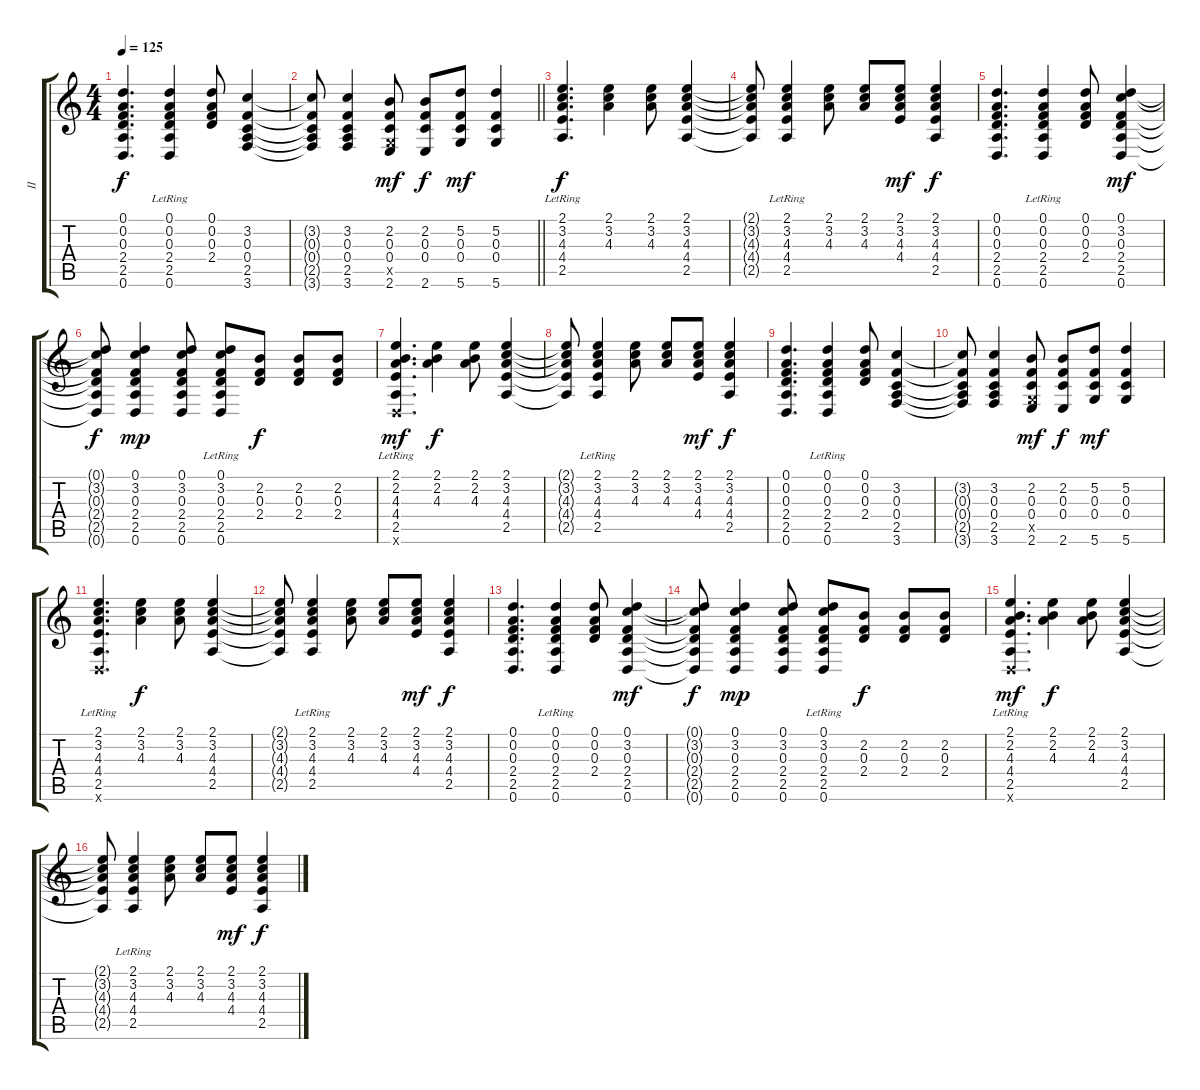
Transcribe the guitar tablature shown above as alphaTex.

\track ("II" "II") {instrument distortionguitar}
\staff {score tabs}
\tuning (D4 A3 F3 C3 G2 D2) {hide}
\ts (4 4)
\tempo 125
\clef g2
\ks c
(0.1 0.2 0.3 2.4 2.5 0.6).4{d dy f} (0.1 0.2 0.3 2.4 2.5{lr} 0.6{lr}).4 (0.1 0.2 0.3 2.4).8 (3.2 0.3 0.4 2.5 3.6).4 |
\barLineRight lightlight
(3.2{t} 0.3{t} 0.4{t} 2.5{t} 3.6{t}).8 (3.2 0.3 0.4 2.5 3.6).4 (2.2 0.3 0.4 0.5{x} 2.6).8{dy mf} (2.2 0.3 0.4 2.6).8{dy f} (5.2 0.3 0.4 5.6).8{dy mf} (5.2 0.3 0.4 5.6).4 |
\section ("" "")
(2.1 3.2 4.3 4.4{lr} 2.5{lr}).4{d dy f volume 13} (2.1 3.2 4.3).4 (2.1 3.2 4.3).8 (2.1 3.2 4.3 4.4 2.5).4 |
(2.1{t} 3.2{t} 4.3{t} 4.4{t} 2.5{t}).8 (2.1 3.2 4.3 4.4{lr} 2.5{lr}).4 (2.1 3.2 4.3).8 (2.1 3.2 4.3).8 (2.1 3.2 4.3 4.4).8{dy mf} (2.1 3.2 4.3 4.4 2.5).4{dy f} |
(0.1 0.2 0.3 2.4 2.5 0.6).4{d} (0.1 0.2 0.3 2.4 2.5{lr} 0.6{lr}).4 (0.1 0.2 0.3 2.4).8 (0.1 3.2 0.3 2.4 2.5 0.6).4{dy mf} |
(0.1{t} 3.2{t} 0.3{t} 2.4{t} 2.5{t} 0.6{t}).8{dy f} (0.1 3.2 0.3 2.4 2.5 0.6).4{dy mp} (0.1 3.2 0.3 2.4 2.5 0.6).8 (0.1{lr} 3.2 0.3 2.4 2.5{lr} 0.6{lr}).8 (2.2 0.3 2.4).8{dy f} (2.2 0.3 2.4).8 (2.2 0.3 2.4).8 |
(2.1 2.2 4.3 4.4{lr} 2.5{lr} 0.6{x}).4{d dy mf} (2.1 2.2 4.3).4{dy f} (2.1 2.2 4.3).8 (2.1 3.2 4.3 4.4 2.5).4 |
(2.1{t} 3.2{t} 4.3{t} 4.4{t} 2.5{t}).8 (2.1 3.2 4.3 4.4{lr} 2.5{lr}).4 (2.1 3.2 4.3).8 (2.1 3.2 4.3).8 (2.1 3.2 4.3 4.4).8{dy mf} (2.1 3.2 4.3 4.4 2.5).4{dy f} |
(0.1 0.2 0.3 2.4 2.5 0.6).4{d} (0.1 0.2 0.3 2.4 2.5{lr} 0.6{lr}).4 (0.1 0.2 0.3 2.4).8 (3.2 0.3 0.4 2.5 3.6).4 |
(3.2{t} 0.3{t} 0.4{t} 2.5{t} 3.6{t}).8 (3.2 0.3 0.4 2.5 3.6).4 (2.2 0.3 0.4 0.5{x} 2.6).8{dy mf} (2.2 0.3 0.4 2.6).8{dy f} (5.2 0.3 0.4 5.6).8{dy mf} (5.2 0.3 0.4 5.6).4 |
(2.1 3.2 4.3 4.4{lr} 2.5{lr} 0.6{x}).4{d} (2.1 3.2 4.3).4{dy f} (2.1 3.2 4.3).8 (2.1 3.2 4.3 4.4 2.5).4 |
(2.1{t} 3.2{t} 4.3{t} 4.4{t} 2.5{t}).8 (2.1 3.2 4.3 4.4{lr} 2.5{lr}).4 (2.1 3.2 4.3).8 (2.1 3.2 4.3).8 (2.1 3.2 4.3 4.4).8{dy mf} (2.1 3.2 4.3 4.4 2.5).4{dy f} |
(0.1 0.2 0.3 2.4 2.5 0.6).4{d} (0.1 0.2 0.3 2.4 2.5{lr} 0.6{lr}).4 (0.1 0.2 0.3 2.4).8 (0.1 3.2 0.3 2.4 2.5 0.6).4{dy mf} |
(0.1{t} 3.2{t} 0.3{t} 2.4{t} 2.5{t} 0.6{t}).8{dy f} (0.1 3.2 0.3 2.4 2.5 0.6).4{dy mp} (0.1 3.2 0.3 2.4 2.5 0.6).8 (0.1{lr} 3.2 0.3 2.4 2.5{lr} 0.6{lr}).8 (2.2 0.3 2.4).8{dy f} (2.2 0.3 2.4).8 (2.2 0.3 2.4).8 |
(2.1 2.2 4.3 4.4{lr} 2.5{lr} 0.6{x}).4{d dy mf} (2.1 2.2 4.3).4{dy f} (2.1 2.2 4.3).8 (2.1 3.2 4.3 4.4 2.5).4 |
(2.1{t} 3.2{t} 4.3{t} 4.4{t} 2.5{t}).8 (2.1 3.2 4.3 4.4{lr} 2.5{lr}).4 (2.1 3.2 4.3).8 (2.1 3.2 4.3).8 (2.1 3.2 4.3 4.4).8{dy mf} (2.1 3.2 4.3 4.4 2.5).4{dy f}
